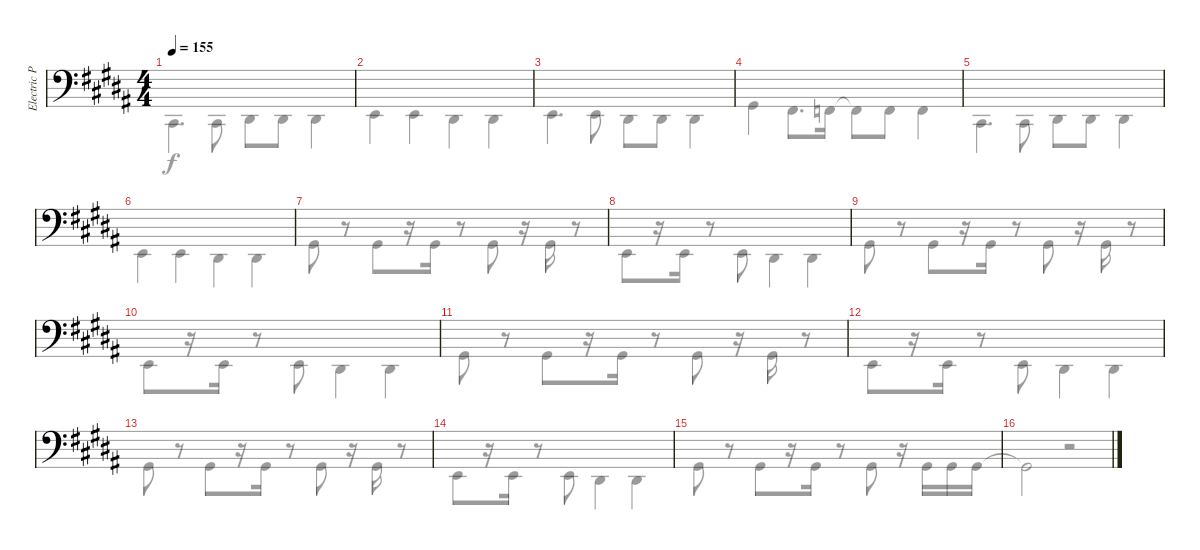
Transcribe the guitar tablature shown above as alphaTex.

\track ("Electric Piano (Staff 2)" "Electric P") {instrument electricgrandpiano}
\staff {score}
\tuning (E4 B3 G3 D3 A2 E2 B1) {hide}
\voice
\ts (4 4)
\tempo 155
\clef f4
\ks b
|
|
|
|
|
|
|
|
|
|
|
|
|
|
|
\voice
\clef f4
\ks b
2.7.4{d dy f} 2.7.8 4.7.8 4.7.8 4.7.4 |
0.6.4 0.6.4 4.7.4 4.7.4 |
0.6.4{d} 0.6.8 4.7.8 4.7.8 4.7.4 |
4.6.4 2.6.8{d} 1.6.16 1.6{t}.8 1.6.8 1.6.4 |
2.7.4{d} 2.7.8 4.7.8 4.7.8 4.7.4 |
0.6.4 0.6.4 4.7.4 4.7.4 |
4.6.8 r.8 4.6.8 r.16 4.6.16 r.8 4.6.8 r.16 4.6.16 r.8 |
0.6.8 r.16 0.6.16 r.8 0.6.8 4.7.4 4.7.4 |
4.6.8 r.8 4.6.8 r.16 4.6.16 r.8 4.6.8 r.16 4.6.16 r.8 |
0.6.8 r.16 0.6.16 r.8 0.6.8 4.7.4 4.7.4 |
4.6.8 r.8 4.6.8 r.16 4.6.16 r.8 4.6.8 r.16 4.6.16 r.8 |
0.6.8 r.16 0.6.16 r.8 0.6.8 4.7.4 4.7.4 |
4.6.8 r.8 4.6.8 r.16 4.6.16 r.8 4.6.8 r.16 4.6.16 r.8 |
0.6.8 r.16 0.6.16 r.8 0.6.8 4.7.4 4.7.4 |
4.6.8 r.8 4.6.8 r.16 4.6.16 r.8 4.6.8 r.16 4.6.16 4.6.16 4.6.16 |
4.6{t}.2 r.2
